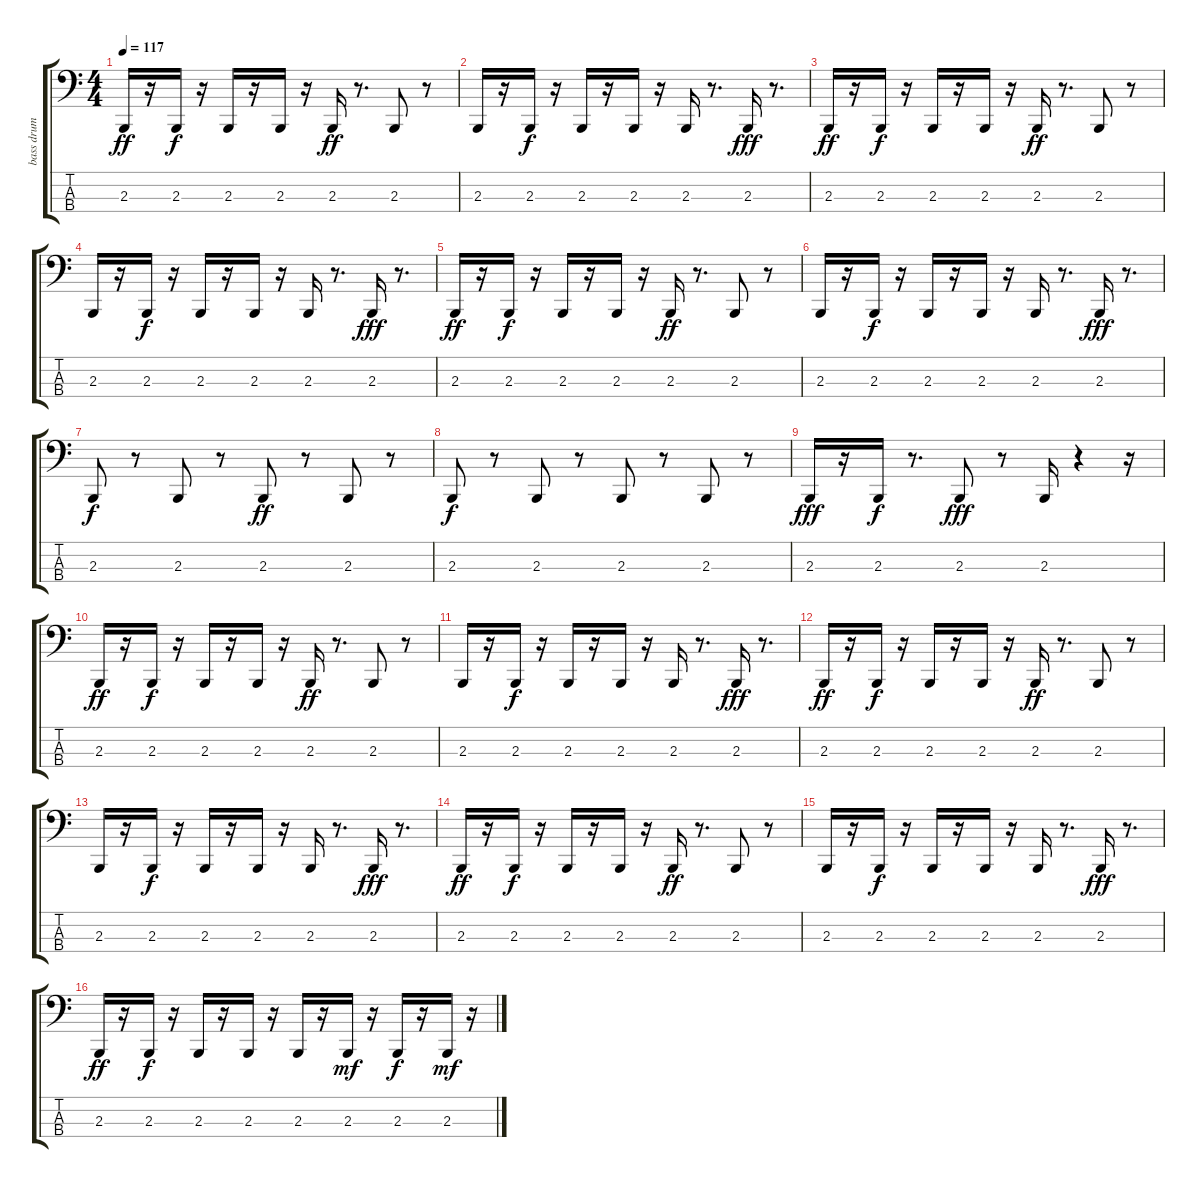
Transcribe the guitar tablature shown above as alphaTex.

\track ("bass drum" "bass drum") {instrument melodictom}
\staff {score tabs}
\tuning (G2 D2 A1 E1) {hide}
\ts (4 4)
\tempo 117
\clef f4
\ks c
2.3.16{dy ff} r.16 2.3.16{dy f} r.16 2.3.16 r.16 2.3.16 r.16 2.3.16{dy ff} r.8{d} 2.3.8 r.8 |
2.3.16 r.16 2.3.16{dy f} r.16 2.3.16 r.16 2.3.16 r.16 2.3.16 r.8{d} 2.3.16{dy fff} r.8{d} |
2.3.16{dy ff} r.16 2.3.16{dy f} r.16 2.3.16 r.16 2.3.16 r.16 2.3.16{dy ff} r.8{d} 2.3.8 r.8 |
2.3.16 r.16 2.3.16{dy f} r.16 2.3.16 r.16 2.3.16 r.16 2.3.16 r.8{d} 2.3.16{dy fff} r.8{d} |
2.3.16{dy ff} r.16 2.3.16{dy f} r.16 2.3.16 r.16 2.3.16 r.16 2.3.16{dy ff} r.8{d} 2.3.8 r.8 |
2.3.16 r.16 2.3.16{dy f} r.16 2.3.16 r.16 2.3.16 r.16 2.3.16 r.8{d} 2.3.16{dy fff} r.8{d} |
2.3.8{dy f} r.8 2.3.8 r.8 2.3.8{dy ff} r.8 2.3.8 r.8 |
2.3.8{dy f} r.8 2.3.8 r.8 2.3.8 r.8 2.3.8 r.8 |
2.3.16{dy fff} r.16 2.3.16{dy f} r.8{d} 2.3.8{dy fff} r.8 2.3.16 r.4 r.16 |
2.3.16{dy ff} r.16 2.3.16{dy f} r.16 2.3.16 r.16 2.3.16 r.16 2.3.16{dy ff} r.8{d} 2.3.8 r.8 |
2.3.16 r.16 2.3.16{dy f} r.16 2.3.16 r.16 2.3.16 r.16 2.3.16 r.8{d} 2.3.16{dy fff} r.8{d} |
2.3.16{dy ff} r.16 2.3.16{dy f} r.16 2.3.16 r.16 2.3.16 r.16 2.3.16{dy ff} r.8{d} 2.3.8 r.8 |
2.3.16 r.16 2.3.16{dy f} r.16 2.3.16 r.16 2.3.16 r.16 2.3.16 r.8{d} 2.3.16{dy fff} r.8{d} |
2.3.16{dy ff} r.16 2.3.16{dy f} r.16 2.3.16 r.16 2.3.16 r.16 2.3.16{dy ff} r.8{d} 2.3.8 r.8 |
2.3.16 r.16 2.3.16{dy f} r.16 2.3.16 r.16 2.3.16 r.16 2.3.16 r.8{d} 2.3.16{dy fff} r.8{d} |
2.3.16{dy ff} r.16 2.3.16{dy f} r.16 2.3.16 r.16 2.3.16 r.16 2.3.16 r.16 2.3.16{dy mf} r.16 2.3.16{dy f} r.16 2.3.16{dy mf} r.16
